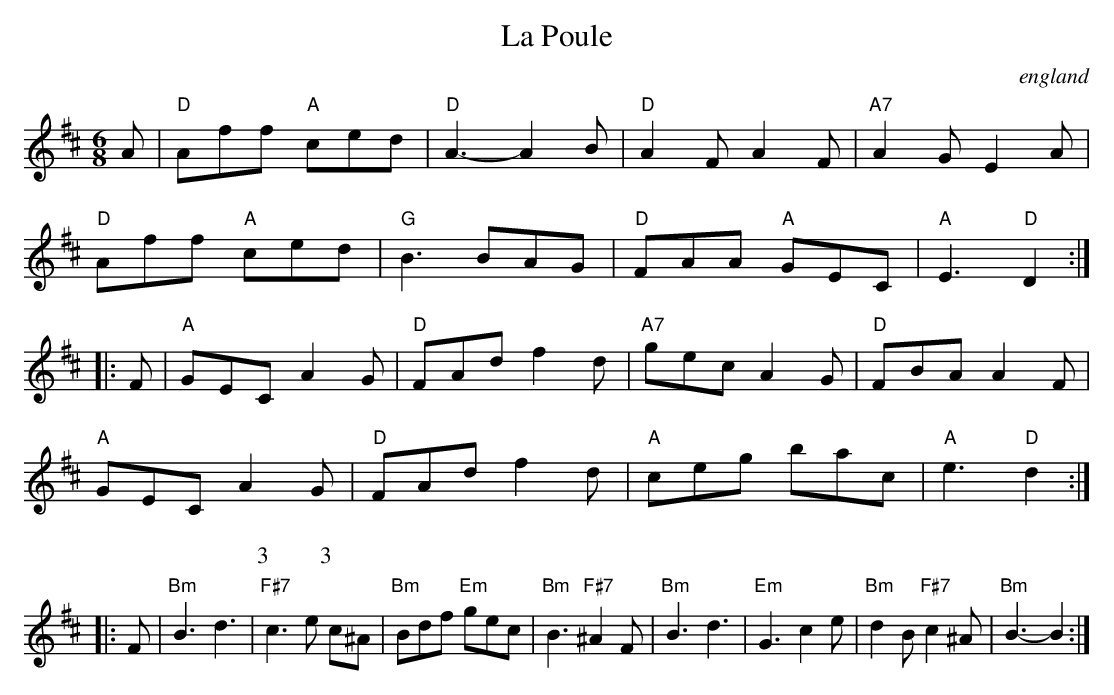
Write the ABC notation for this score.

X:1
T:La Poule
O:england
M:6/8
K:D
A|"D"Aff "A"ced|"D"A3 -A2B|"D"A2F A2F|"A7"A2G E2A|
"D"Aff "A"ced|"G"B3 BAG|"D"FAA "A"GEC|"A"E3 "D"D2::
F|"A"GEC A2G|"D"FAd f2d|"A7"gec A2G|"D"FBA A2F|
"A"GEC A2G|"D"FAd f2d|"A"ceg bac|"A"e3 "D"d2::
F|"Bm"B3 d3|"F#7"\
P:3
c3 e\
P:3
c^A|"Bm"Bdf "Em"gec|"Bm"B3 "F#7"^A2F|"Bm"B3 d3|"Em"G3 c2e|"Bm"d2B "F#7"c2^A|\
"Bm"B3 -B2:|
